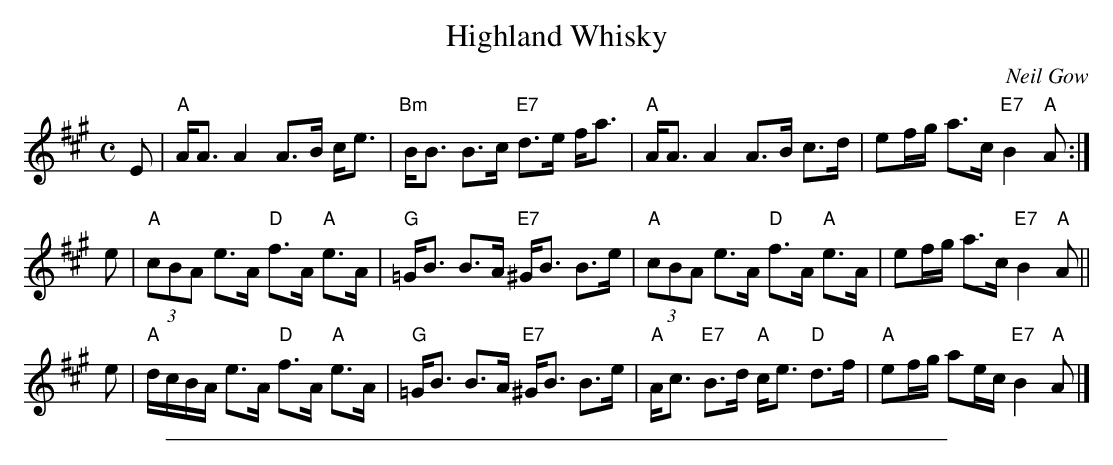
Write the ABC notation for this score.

X:1
T: Highland Whisky
C:Neil Gow
M:C
L:1/8
K:A
E \
| "A"A<A A2 A>B c<e | "Bm"B<B B>c "E7"d>e f<a \
| "A"A<A A2 A>B c>d | ef/g/ a>c "E7"B2 "A"A :|
e \
| "A"(3cBA e>A "D"f>A "A"e>A | "G"=G<B B>A "E7"^G<B B>e \
| "A"(3cBA e>A "D"f>A "A"e>A | ef/g/ a>c "E7"B2 "A"A ||
e \
| "A"d/c/B/A/ e>A "D"f>A "A"e>A | "G"=G<B B>A "E7"^G<B B>e \
| "A"A<c "E7"B>d "A"c<e "D"d>f | "A"ef/g/ ae/c/ "E7"B2 "A"A |]
